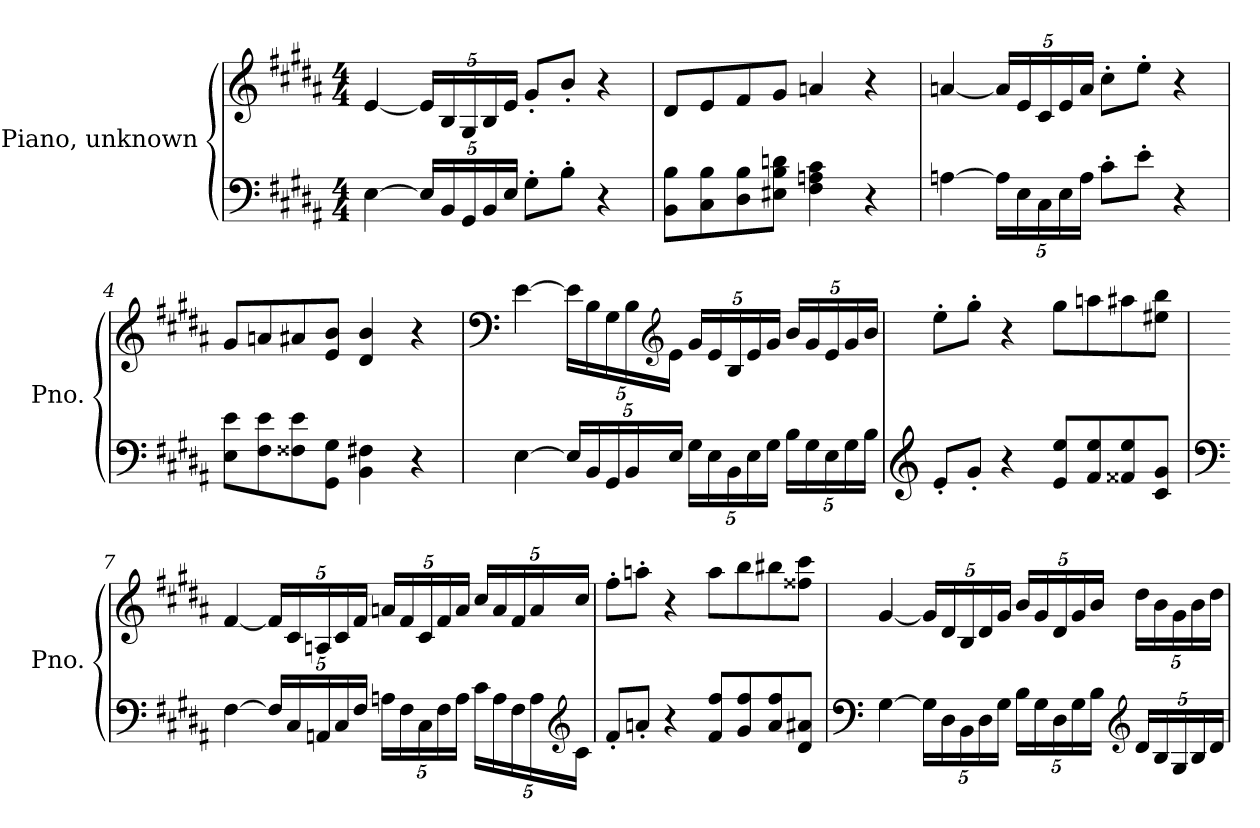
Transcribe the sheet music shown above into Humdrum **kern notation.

**kern	**kern
*part1	*part1
*staff2	*staff1
*I"Piano, unknown	*
*I'Pno.	*
*clefF4	*clefG2
*k[f#c#g#d#a#]	*k[f#c#g#d#a#]
*M4/4	*M4/4
*MM120	*MM120
=1	=1
[4E\	[4e/
*Xbrackettup	*Xbrackettup
20E/LL]	20e/LL]
20BB/	20B/
20GG#/	20G#/
20BB/	20B/
20E/JJ	20e/JJ
8G#'\L	8g#'/L
8B'\J	8b'/J
4r	4r
=2	=2
8BB\ 8B\L	8d#/L
8C#\ 8B\	8e/
8D#\ 8B\	8f#/
8E#X\ 8B\ 8dn\J	8g#/J
4F#\ 4An\ 4c#\	4an/
4r	4r
=3	=3
[4An\	[4an/
20A\LL]	20a/LL]
20E\	20e/
20C#\	20c#/
20E\	20e/
20A\JJ	20a/JJ
8c#'\L	8cc#'\L
8e'\J	8ee'\J
4r	4r
=4	=4
8E\ 8e\L	8g#/L
8F#\ 8e\	8an/
8F##X\ 8e\	8a#X/
8GG#\ 8G#\J	8e/ 8b/J
4BB\ 4F#X\	4d#/ 4b/
4r	4r
!!LO:LB:g=z
=5	=5
*	*clefF4
[4E\	[4e\
20E/LL]	20e\LL]
20BB/	20B\
20GG#/	20G#\
20BB/	20B\
*	*clefG2
20E/JJ	20e\JJ
20G#\LL	20g#/LL
20E\	20e/
20BB\	20B/
20E\	20e/
20G#\JJ	20g#/JJ
20B\LL	20b/LL
20G#\	20g#/
20E\	20e/
20G#\	20g#/
20B\JJ	20b/JJ
=6	=6
*clefG2	*
8e'/L	8ee'\L
8g#'/J	8gg#'\J
4r	4r
8e/ 8ee/L	8gg#\L
8f#/ 8ee/	8aan\
8f##X/ 8ee/	8aa#X\
8c#/ 8g#/J	8ee#X\ 8bb\J
!!LO:LB:g=z
=7	=7
*clefF4	*
[4F#\	[4f#/
20F#/LL]	20f#/LL]
20C#/	20c#/
20AAn/	20An/
20C#/	20c#/
20F#/JJ	20f#/JJ
20An\LL	20an/LL
20F#\	20f#/
20C#\	20c#/
20F#\	20f#/
20A\JJ	20a/JJ
20c#\LL	20cc#/LL
20A\	20a/
20F#\	20f#/
20A\	20a/
*clefG2	*
20c#\JJ	20cc#/JJ
=8	=8
8f#'/L	8ff#'\L
8an'/J	8aan'\J
4r	4r
8f#/ 8ff#/L	8aa\L
8g#/ 8ff#/	8bb\
8a/ 8ff#/	8bb#X\
8d#/ 8a#X/J	8ff##X\ 8ccc#\J
!!LO:LB:g=z
=9	=9
*clefF4	*
[4G#\	[4g#/
20G#\LL]	20g#/LL]
20D#\	20d#/
20BB\	20B/
20D#\	20d#/
20G#\JJ	20g#/JJ
20B\LL	20b/LL
20G#\	20g#/
20D#\	20d#/
20G#\	20g#/
20B\JJ	20b/JJ
*clefG2	*
20d#/LL	20dd#\LL
20B/	20b\
20G#/	20g#\
20B/	20b\
20d#/JJ	20dd#\JJ
=	=
*-	*-
